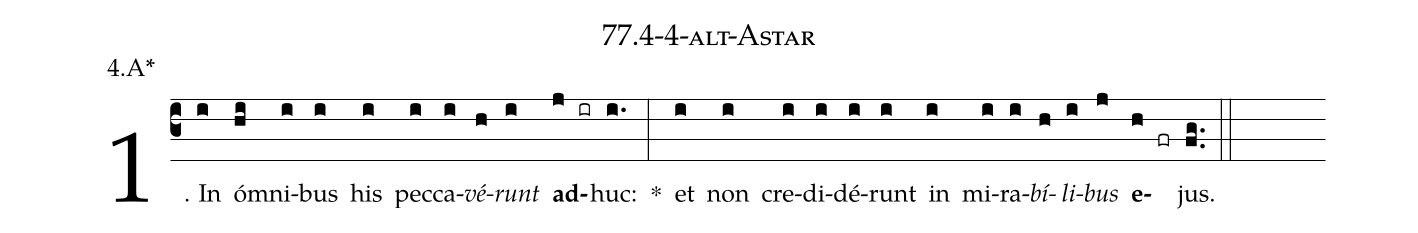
name: 77.4-4-alt-Astar;
annotation: 4.A*;
%%
(c3)1. In(i) óm(hi)ni(i)bus(i) his(i) pec(i)ca(i)<i>vé</i>(h)<i>runt</i>(i) <b>ad</b>(j ir)huc:(i.) *(:) et(i) non(i) cre(i)di(i)dé(i)runt(i) in(i) mi(i)ra(i)<i>bí</i>(h)<i>li</i>(i)<i>bus</i>(j) <b>e</b>(h fr)jus.(fg..) (::)


%E(i) u(h) o(i) u(j) a(h) e.(fg..) (::)
